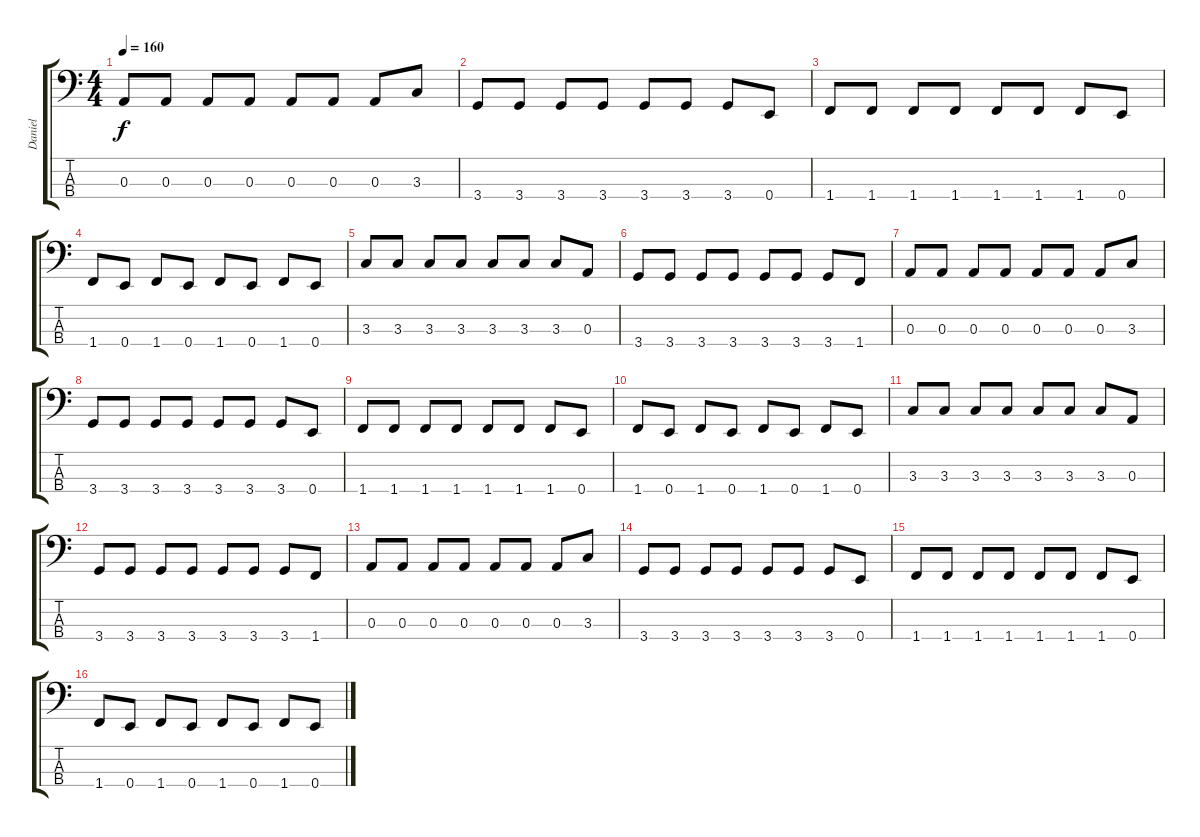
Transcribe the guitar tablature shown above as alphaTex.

\track ("Daniel" "Daniel") {instrument electricbassfinger}
\staff {score tabs}
\tuning (G2 D2 A1 E1) {hide}
\ts (4 4)
\tempo 160
\clef f4
\ks c
0.3.8{dy f} 0.3.8 0.3.8 0.3.8 0.3.8 0.3.8 0.3.8 3.3.8 |
3.4.8 3.4.8 3.4.8 3.4.8 3.4.8 3.4.8 3.4.8 0.4.8 |
1.4.8 1.4.8 1.4.8 1.4.8 1.4.8 1.4.8 1.4.8 0.4.8 |
1.4.8 0.4.8 1.4.8 0.4.8 1.4.8 0.4.8 1.4.8 0.4.8 |
3.3.8 3.3.8 3.3.8 3.3.8 3.3.8 3.3.8 3.3.8 0.3.8 |
3.4.8 3.4.8 3.4.8 3.4.8 3.4.8 3.4.8 3.4.8 1.4.8 |
0.3.8 0.3.8 0.3.8 0.3.8 0.3.8 0.3.8 0.3.8 3.3.8 |
3.4.8 3.4.8 3.4.8 3.4.8 3.4.8 3.4.8 3.4.8 0.4.8 |
1.4.8 1.4.8 1.4.8 1.4.8 1.4.8 1.4.8 1.4.8 0.4.8 |
1.4.8 0.4.8 1.4.8 0.4.8 1.4.8 0.4.8 1.4.8 0.4.8 |
3.3.8 3.3.8 3.3.8 3.3.8 3.3.8 3.3.8 3.3.8 0.3.8 |
3.4.8 3.4.8 3.4.8 3.4.8 3.4.8 3.4.8 3.4.8 1.4.8 |
0.3.8 0.3.8 0.3.8 0.3.8 0.3.8 0.3.8 0.3.8 3.3.8 |
3.4.8 3.4.8 3.4.8 3.4.8 3.4.8 3.4.8 3.4.8 0.4.8 |
1.4.8 1.4.8 1.4.8 1.4.8 1.4.8 1.4.8 1.4.8 0.4.8 |
1.4.8 0.4.8 1.4.8 0.4.8 1.4.8 0.4.8 1.4.8 0.4.8
